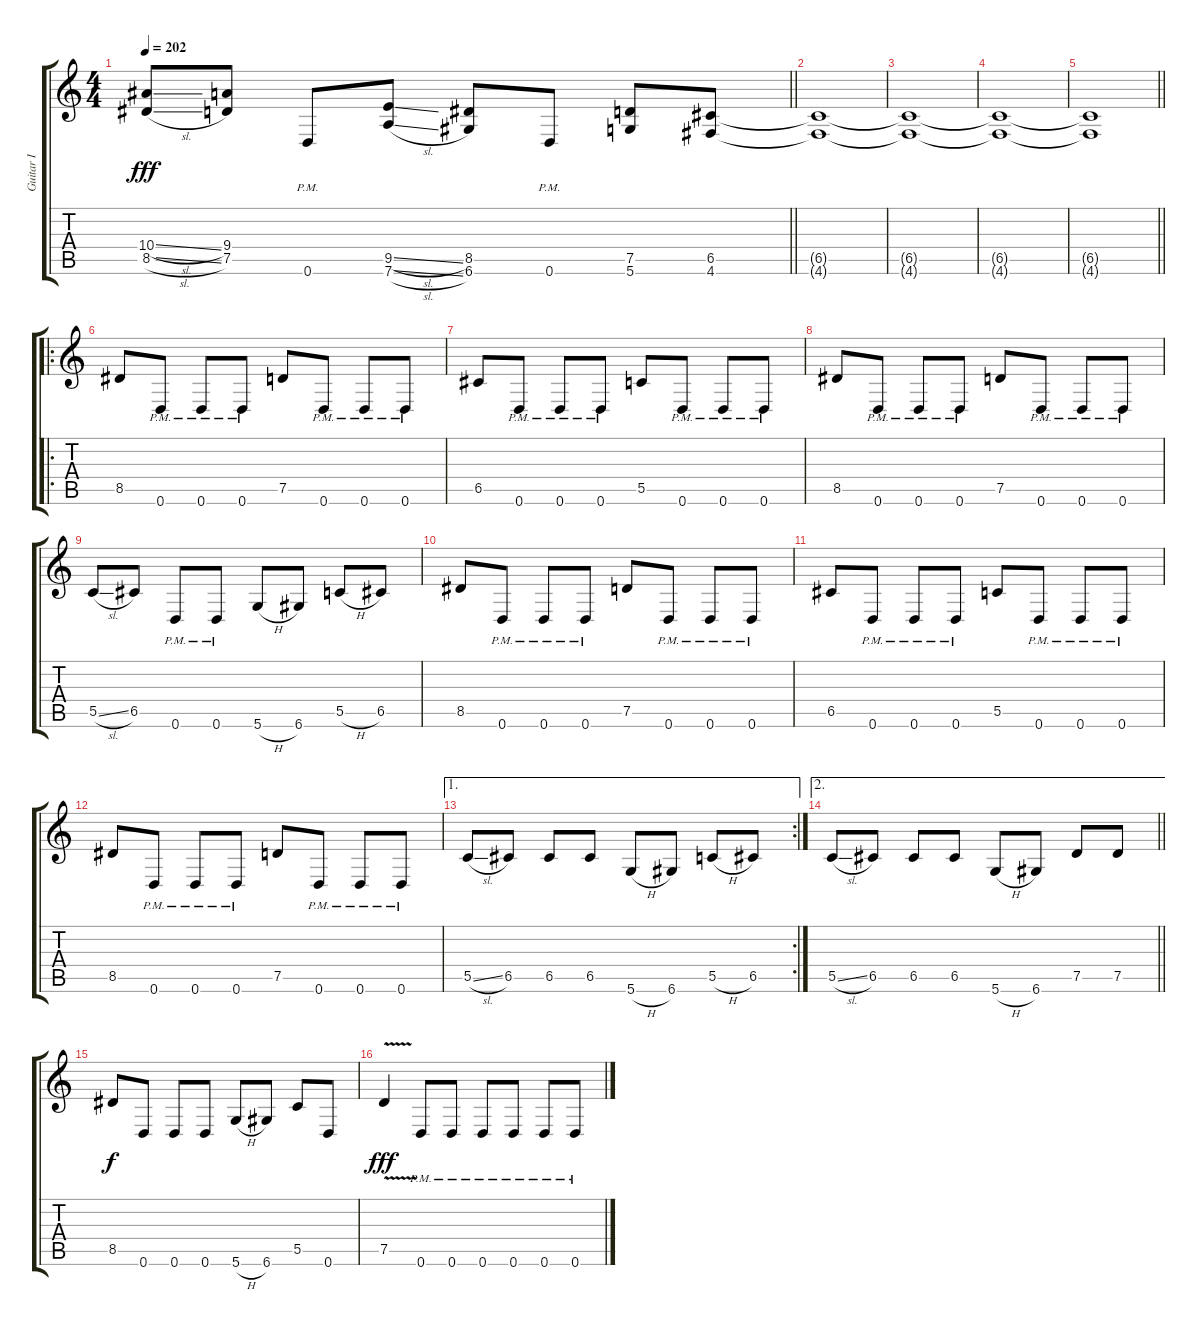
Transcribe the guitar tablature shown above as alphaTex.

\track ("Guitar I" "Guitar I") {instrument distortionguitar}
\staff {score tabs}
\tuning (D4 A3 F3 C3 G2 D2) {hide}
\ts (4 4)
\tempo 202
\clef g2
\barLineRight lightlight
\ks c
(10.4{sl} 8.5{sl}).8{dy fff} (9.4 7.5).8 0.6{pm}.8 (9.5{sl} 7.6{sl}).8 (8.5 6.6).8 0.6{pm}.8 (7.5 5.6).8 (6.5 4.6).8 |
(6.5{t} 4.6{t}).1 |
(6.5{t} 4.6{t}).1 |
(6.5{t} 4.6{t}).1 |
\barLineRight lightlight
(6.5{t} 4.6{t}).1 |
\ro
8.5.8 0.6{pm}.8 0.6{pm}.8 0.6{pm}.8 7.5.8 0.6{pm}.8 0.6{pm}.8 0.6{pm}.8 |
6.5.8 0.6{pm}.8 0.6{pm}.8 0.6{pm}.8 5.5.8 0.6{pm}.8 0.6{pm}.8 0.6{pm}.8 |
8.5.8 0.6{pm}.8 0.6{pm}.8 0.6{pm}.8 7.5.8 0.6{pm}.8 0.6{pm}.8 0.6{pm}.8 |
5.5{sl}.8 6.5.8 0.6{pm}.8 0.6{pm}.8 5.6{h}.8 6.6.8 5.5{h}.8 6.5.8 |
8.5.8 0.6{pm}.8 0.6{pm}.8 0.6{pm}.8 7.5.8 0.6{pm}.8 0.6{pm}.8 0.6{pm}.8 |
6.5.8 0.6{pm}.8 0.6{pm}.8 0.6{pm}.8 5.5.8 0.6{pm}.8 0.6{pm}.8 0.6{pm}.8 |
8.5.8 0.6{pm}.8 0.6{pm}.8 0.6{pm}.8 7.5.8 0.6{pm}.8 0.6{pm}.8 0.6{pm}.8 |
\ae 1
\rc 2
5.5{sl}.8 6.5.8 6.5.8 6.5.8 5.6{h}.8 6.6.8 5.5{h}.8 6.5.8 |
\ae 2
\barLineRight lightlight
5.5{sl}.8 6.5.8 6.5.8 6.5.8 5.6{h}.8 6.6.8 7.5.8 7.5.8 |
8.5.8{dy f} 0.6.8 0.6.8 0.6.8 5.6{h}.8 6.6.8 5.5.8 0.6.8 |
7.5{v}.4{dy fff} 0.6{pm}.8 0.6{pm}.8 0.6{pm}.8 0.6{pm}.8 0.6{pm}.8 0.6{pm}.8
